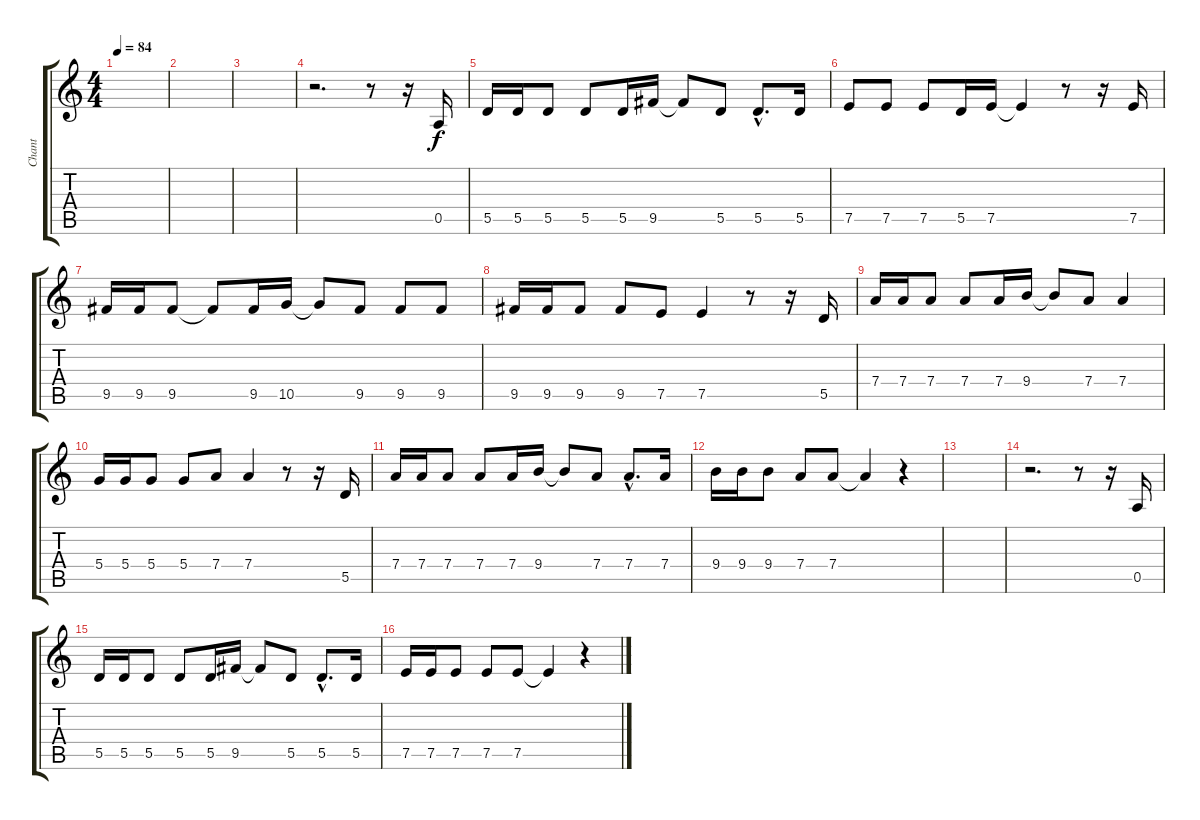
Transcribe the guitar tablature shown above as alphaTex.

\track ("Chant" "Chant") {instrument electricguitarclean}
\staff {score tabs}
\tuning (E4 B3 G3 D3 A2 E2) {hide}
\ts (4 4)
\tempo 84
\clef g2
\ks c
|
|
|
r.2{d} r.8 r.16 0.5.16 |
5.5.16 5.5.16 5.5.8 5.5.8 5.5.16 9.5.16 9.5{t}.8 5.5.8 5.5{hac}.8{d} 5.5.16 |
7.5.8 7.5.8 7.5.8 5.5.16 7.5.16 7.5{t}.4 r.8 r.16 7.5.16 |
9.5.16 9.5.16 9.5.8 9.5{t}.8 9.5.16 10.5.16 10.5{t}.8 9.5.8 9.5.8 9.5.8 |
9.5.16 9.5.16 9.5.8 9.5.8 7.5.8 7.5.4 r.8 r.16 5.5.16 |
7.4.16 7.4.16 7.4.8 7.4.8 7.4.16 9.4.16 9.4{t}.8 7.4.8 7.4.4 |
5.4.16 5.4.16 5.4.8 5.4.8 7.4.8 7.4.4 r.8 r.16 5.5.16 |
7.4.16 7.4.16 7.4.8 7.4.8 7.4.16 9.4.16 9.4{t}.8 7.4.8 7.4{hac}.8{d} 7.4.16 |
9.4.16 9.4.16 9.4.8 7.4.8 7.4.8 7.4{t}.4 r.4 |
|
r.2{d} r.8 r.16 0.5.16 |
5.5.16 5.5.16 5.5.8 5.5.8 5.5.16 9.5.16 9.5{t}.8 5.5.8 5.5{hac}.8{d} 5.5.16 |
7.5.16 7.5.16 7.5.8 7.5.8 7.5.8 7.5{t}.4 r.4
